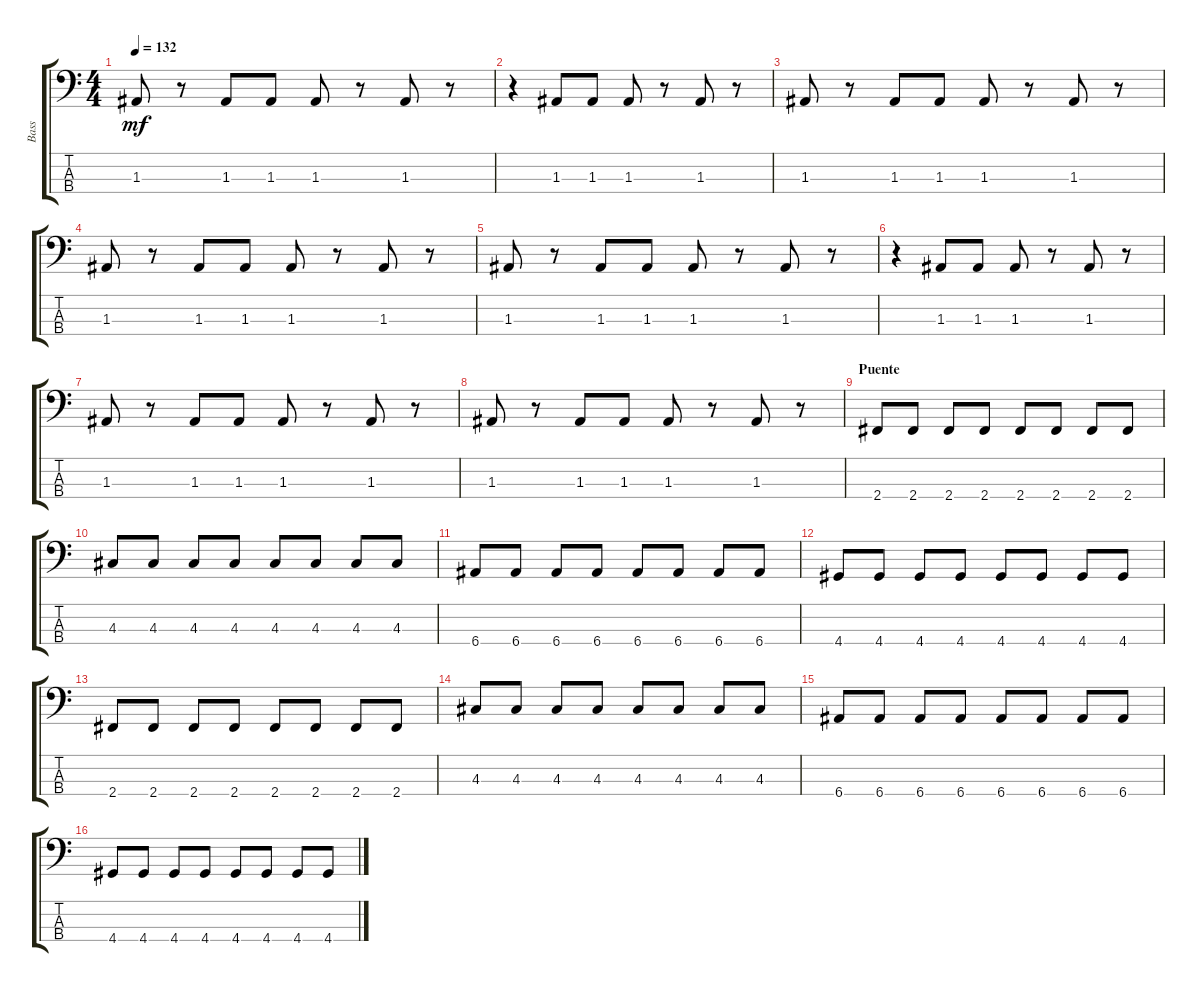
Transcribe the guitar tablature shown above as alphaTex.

\track ("Bass" "Bass") {instrument electricbassfinger}
\staff {score tabs}
\tuning (G2 D2 A1 E1) {hide}
\ts (4 4)
\tempo 132
\clef f4
\ks c
1.3.8{dy mf} r.8 1.3.8 1.3.8 1.3.8 r.8 1.3.8 r.8 |
r.4 1.3.8 1.3.8 1.3.8 r.8 1.3.8 r.8 |
1.3.8 r.8 1.3.8 1.3.8 1.3.8 r.8 1.3.8 r.8 |
1.3.8 r.8 1.3.8 1.3.8 1.3.8 r.8 1.3.8 r.8 |
1.3.8 r.8 1.3.8 1.3.8 1.3.8 r.8 1.3.8 r.8 |
r.4 1.3.8 1.3.8 1.3.8 r.8 1.3.8 r.8 |
1.3.8 r.8 1.3.8 1.3.8 1.3.8 r.8 1.3.8 r.8 |
1.3.8 r.8 1.3.8 1.3.8 1.3.8 r.8 1.3.8 r.8 |
\section ("" "Puente")
2.4.8 2.4.8 2.4.8 2.4.8 2.4.8 2.4.8 2.4.8 2.4.8 |
4.3.8 4.3.8 4.3.8 4.3.8 4.3.8 4.3.8 4.3.8 4.3.8 |
6.4.8 6.4.8 6.4.8 6.4.8 6.4.8 6.4.8 6.4.8 6.4.8 |
4.4.8 4.4.8 4.4.8 4.4.8 4.4.8 4.4.8 4.4.8 4.4.8 |
2.4.8 2.4.8 2.4.8 2.4.8 2.4.8 2.4.8 2.4.8 2.4.8 |
4.3.8 4.3.8 4.3.8 4.3.8 4.3.8 4.3.8 4.3.8 4.3.8 |
6.4.8 6.4.8 6.4.8 6.4.8 6.4.8 6.4.8 6.4.8 6.4.8 |
4.4.8 4.4.8 4.4.8 4.4.8 4.4.8 4.4.8 4.4.8 4.4.8
